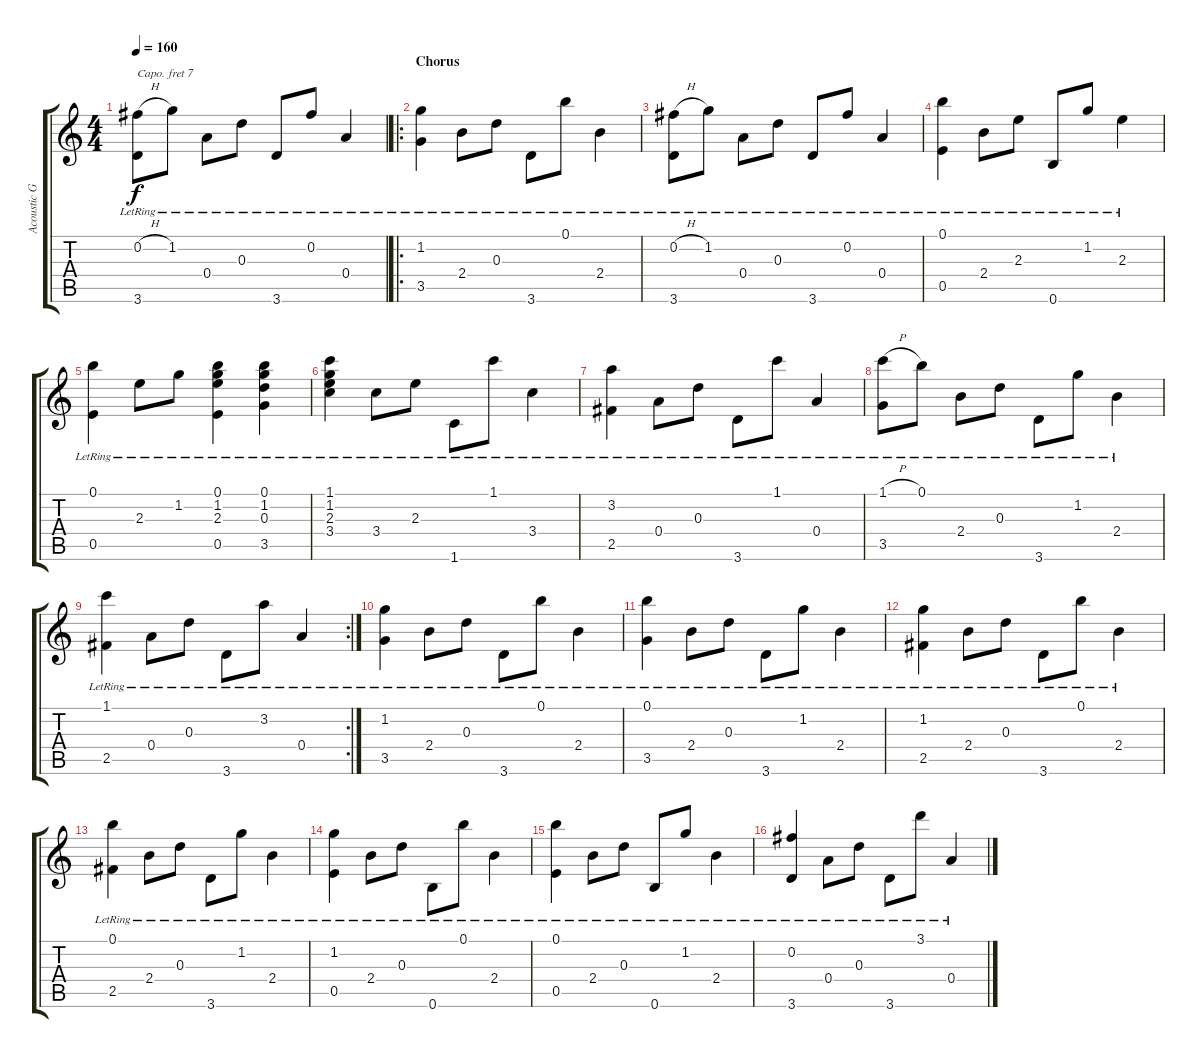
\track ("Acoustic Guitar 2" "Acoustic G") {instrument acousticguitarsteel}
\staff {score tabs}
\capo 7
\tuning (E4 B3 G3 D3 A2 E2) {hide}
\ts (4 4)
\tempo 160
\clef g2
\ks c
(0.2{h} 3.6{lr}).8{dy f} 1.2{lr}.8 0.4{lr}.8 0.3{lr}.8 3.6{lr}.8 0.2{lr}.8 0.4{lr}.4 |
\ro
\section ("" "Chorus")
(1.2{lr} 3.5{lr}).4 2.4{lr}.8 0.3{lr}.8 3.6{lr}.8 0.1{lr}.8 2.4{lr}.4 |
(0.2{h} 3.6{lr}).8 1.2{lr}.8 0.4{lr}.8 0.3{lr}.8 3.6{lr}.8 0.2{lr}.8 0.4{lr}.4 |
(0.1{lr} 0.5{lr}).4 2.4{lr}.8 2.3{lr}.8 0.6{lr}.8 1.2{lr}.8 2.3{lr}.4 |
(0.1{lr} 0.5{lr}).4 2.3{lr}.8 1.2{lr}.8 (0.1{lr} 1.2{lr} 2.3{lr} 0.5{lr}).4 (0.1{lr} 1.2{lr} 0.3{lr} 3.5{lr}).4 |
(1.1{lr} 1.2{lr} 2.3{lr} 3.4{lr}).4 3.4{lr}.8 2.3{lr}.8 1.6{lr}.8 1.1{lr}.8 3.4{lr}.4 |
(3.2{lr} 2.5{lr}).4 0.4{lr}.8 0.3{lr}.8 3.6{lr}.8 1.1{lr}.8 0.4{lr}.4 |
(1.1{h} 3.5{lr}).8 0.1{lr}.8 2.4{lr}.8 0.3{lr}.8 3.6{lr}.8 1.2{lr}.8 2.4{lr}.4 |
\rc 2
(1.1{lr} 2.5{lr}).4 0.4{lr}.8 0.3{lr}.8 3.6{lr}.8 3.2{lr}.8 0.4{lr}.4 |
(1.2{lr} 3.5{lr}).4 2.4{lr}.8 0.3{lr}.8 3.6{lr}.8 0.1{lr}.8 2.4{lr}.4 |
(0.1{lr} 3.5{lr}).4 2.4{lr}.8 0.3{lr}.8 3.6{lr}.8 1.2{lr}.8 2.4{lr}.4 |
(1.2{lr} 2.5{lr}).4 2.4{lr}.8 0.3{lr}.8 3.6{lr}.8 0.1{lr}.8 2.4{lr}.4 |
(0.1{lr} 2.5{lr}).4 2.4{lr}.8 0.3{lr}.8 3.6{lr}.8 1.2{lr}.8 2.4{lr}.4 |
(1.2{lr} 0.5{lr}).4 2.4{lr}.8 0.3{lr}.8 0.6{lr}.8 0.1{lr}.8 2.4{lr}.4 |
(0.1{lr} 0.5{lr}).4 2.4{lr}.8 0.3{lr}.8 0.6{lr}.8 1.2{lr}.8 2.4{lr}.4 |
(0.2{lr} 3.6{lr}).4 0.4{lr}.8 0.3{lr}.8 3.6{lr}.8 3.1{lr}.8 0.4{lr}.4
